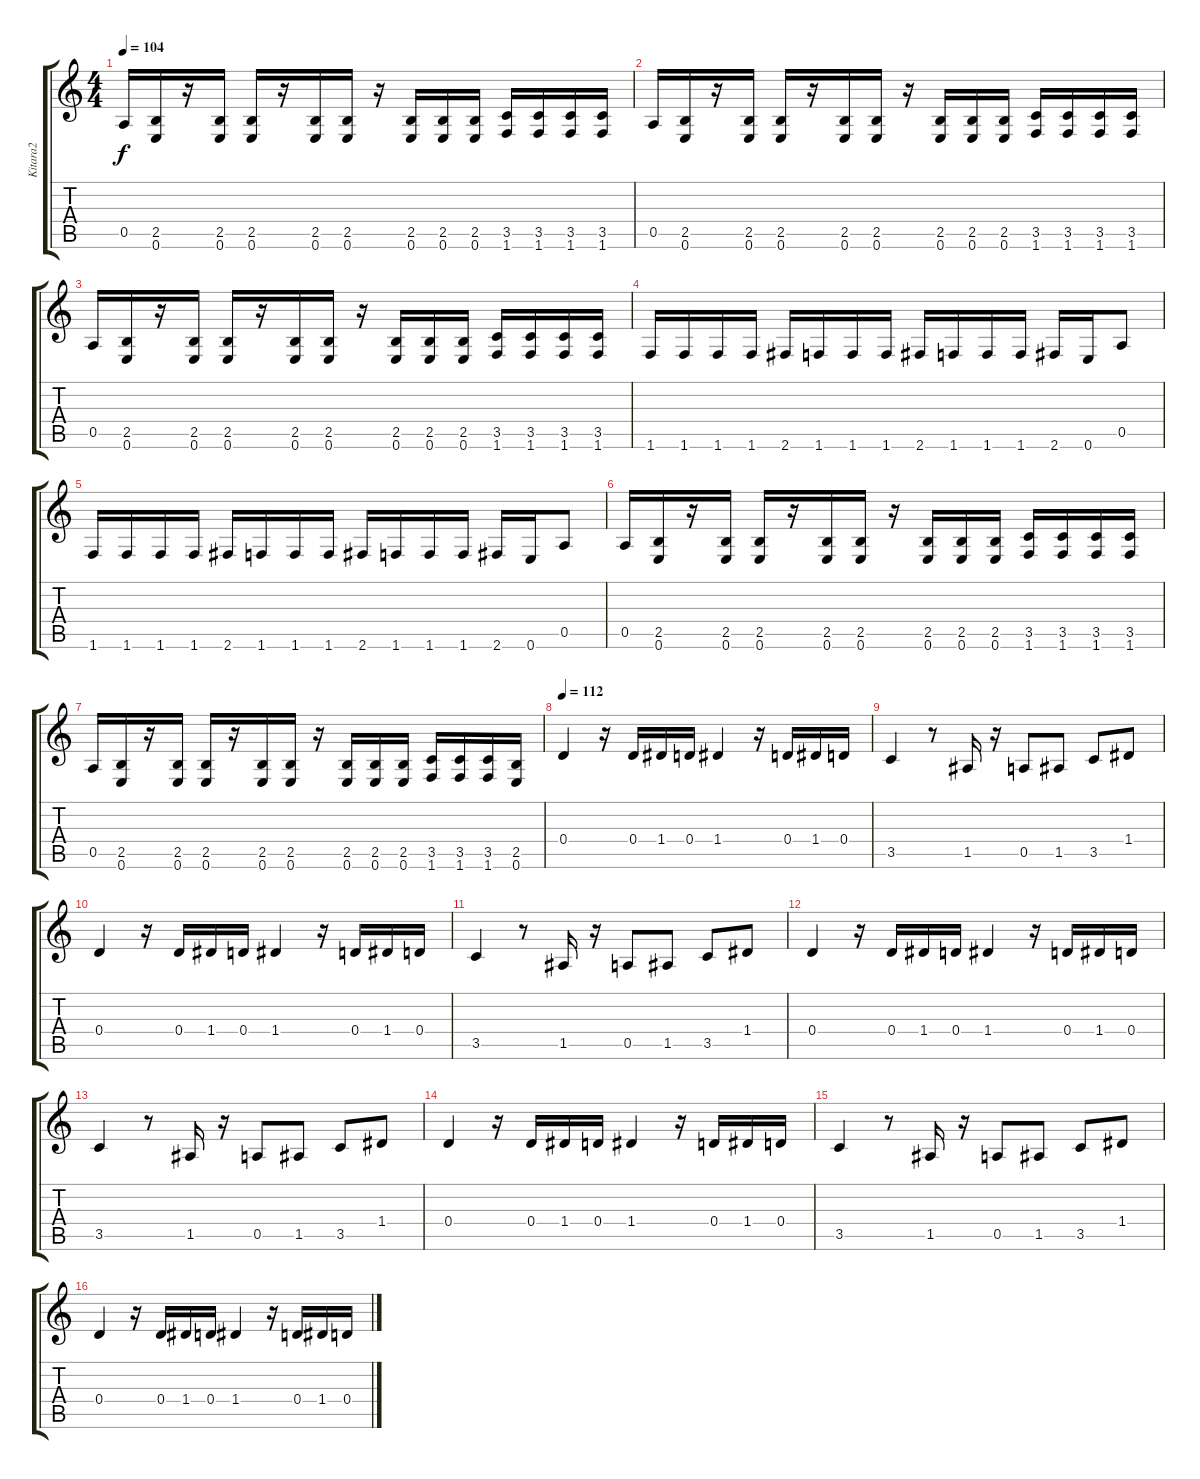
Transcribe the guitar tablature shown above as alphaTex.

\track ("Kitara2" "Kitara2") {instrument overdrivenguitar}
\staff {score tabs}
\tuning (E4 B3 G3 D3 A2 E2) {hide}
\ts (4 4)
\tempo 104
\clef g2
\ks c
0.5.16{dy f} (2.5 0.6).16 r.16 (2.5 0.6).16 (2.5 0.6).16 r.16 (2.5 0.6).16 (2.5 0.6).16 r.16 (2.5 0.6).16 (2.5 0.6).16 (2.5 0.6).16 (3.5 1.6).16 (3.5 1.6).16 (3.5 1.6).16 (3.5 1.6).16 |
0.5.16 (2.5 0.6).16 r.16 (2.5 0.6).16 (2.5 0.6).16 r.16 (2.5 0.6).16 (2.5 0.6).16 r.16 (2.5 0.6).16 (2.5 0.6).16 (2.5 0.6).16 (3.5 1.6).16 (3.5 1.6).16 (3.5 1.6).16 (3.5 1.6).16 |
0.5.16 (2.5 0.6).16 r.16 (2.5 0.6).16 (2.5 0.6).16 r.16 (2.5 0.6).16 (2.5 0.6).16 r.16 (2.5 0.6).16 (2.5 0.6).16 (2.5 0.6).16 (3.5 1.6).16 (3.5 1.6).16 (3.5 1.6).16 (3.5 1.6).16 |
1.6.16 1.6.16 1.6.16 1.6.16 2.6.16 1.6.16 1.6.16 1.6.16 2.6.16 1.6.16 1.6.16 1.6.16 2.6.16 0.6.16 0.5.8 |
1.6.16 1.6.16 1.6.16 1.6.16 2.6.16 1.6.16 1.6.16 1.6.16 2.6.16 1.6.16 1.6.16 1.6.16 2.6.16 0.6.16 0.5.8 |
0.5.16 (2.5 0.6).16 r.16 (2.5 0.6).16 (2.5 0.6).16 r.16 (2.5 0.6).16 (2.5 0.6).16 r.16 (2.5 0.6).16 (2.5 0.6).16 (2.5 0.6).16 (3.5 1.6).16 (3.5 1.6).16 (3.5 1.6).16 (3.5 1.6).16 |
0.5.16 (2.5 0.6).16 r.16 (2.5 0.6).16 (2.5 0.6).16 r.16 (2.5 0.6).16 (2.5 0.6).16 r.16 (2.5 0.6).16 (2.5 0.6).16 (2.5 0.6).16 (3.5 1.6).16 (3.5 1.6).16 (3.5 1.6).16 (2.5 0.6).16 |
\tempo 112
0.4.4 r.16 0.4.16 1.4.16 0.4.16 1.4.4 r.16 0.4.16 1.4.16 0.4.16 |
3.5.4 r.8 1.5.16 r.16 0.5.8 1.5.8 3.5.8 1.4.8 |
0.4.4 r.16 0.4.16 1.4.16 0.4.16 1.4.4 r.16 0.4.16 1.4.16 0.4.16 |
3.5.4 r.8 1.5.16 r.16 0.5.8 1.5.8 3.5.8 1.4.8 |
0.4.4 r.16 0.4.16 1.4.16 0.4.16 1.4.4 r.16 0.4.16 1.4.16 0.4.16 |
3.5.4 r.8 1.5.16 r.16 0.5.8 1.5.8 3.5.8 1.4.8 |
0.4.4 r.16 0.4.16 1.4.16 0.4.16 1.4.4 r.16 0.4.16 1.4.16 0.4.16 |
3.5.4 r.8 1.5.16 r.16 0.5.8 1.5.8 3.5.8 1.4.8 |
0.4.4 r.16 0.4.16 1.4.16 0.4.16 1.4.4 r.16 0.4.16 1.4.16 0.4.16
